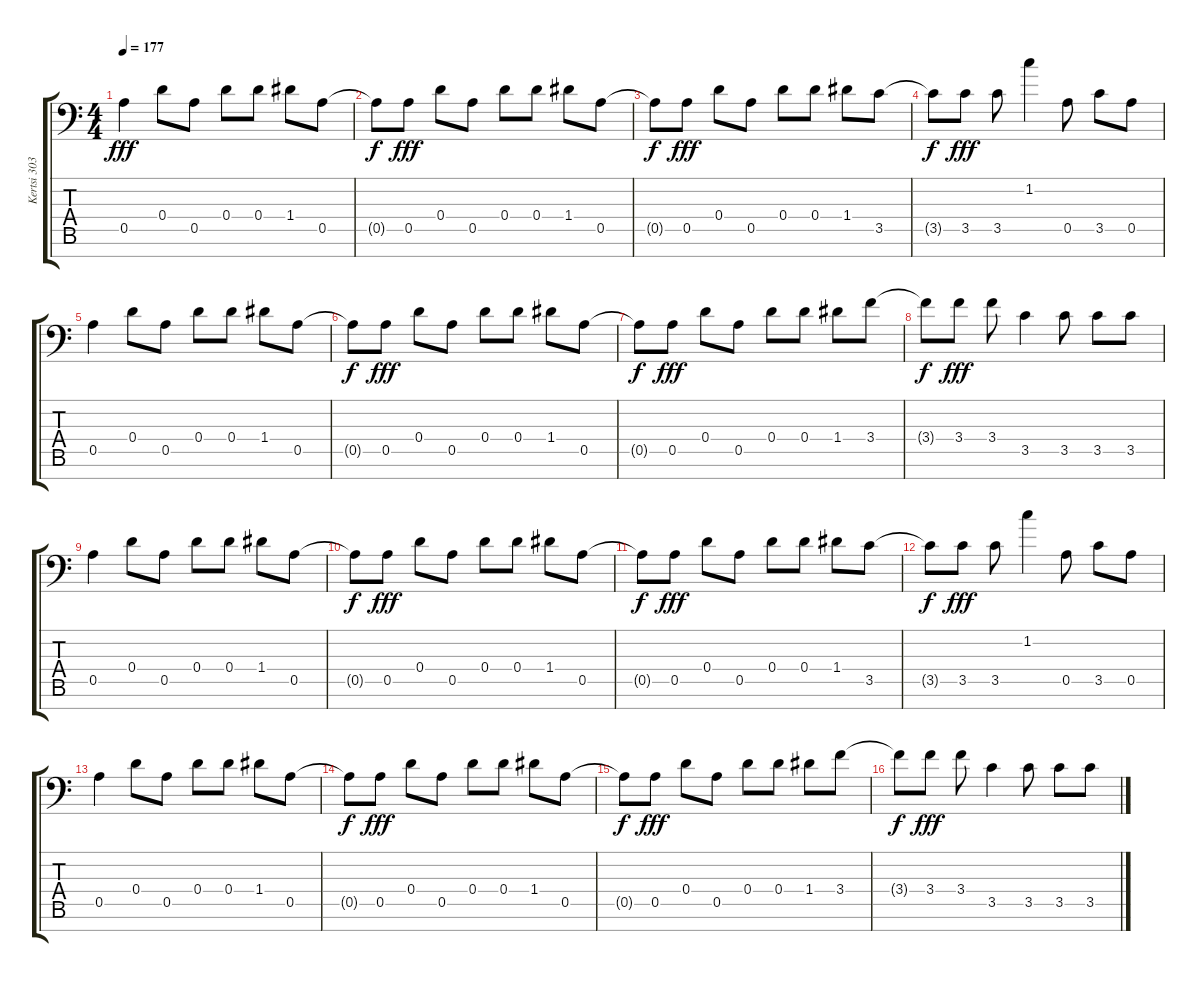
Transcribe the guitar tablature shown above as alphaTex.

\track ("Kertsi 303" "Kertsi 303") {instrument synthbass1}
\staff {score tabs}
\tuning (E4 B3 G3 D3 A2 E2 C-1) {hide}
\ts (4 4)
\tempo 177
\clef f4
\ks c
0.5.4{dy fff} 0.4.8 0.5.8 0.4.8 0.4.8 1.4.8 0.5.8 |
0.5{t}.8{dy f} 0.5.8{dy fff} 0.4.8 0.5.8 0.4.8 0.4.8 1.4.8 0.5.8 |
0.5{t}.8{dy f} 0.5.8{dy fff} 0.4.8 0.5.8 0.4.8 0.4.8 1.4.8 3.5.8 |
3.5{t}.8{dy f} 3.5.8{dy fff} 3.5.8 1.2.4 0.5.8 3.5.8 0.5.8 |
0.5.4 0.4.8 0.5.8 0.4.8 0.4.8 1.4.8 0.5.8 |
0.5{t}.8{dy f} 0.5.8{dy fff} 0.4.8 0.5.8 0.4.8 0.4.8 1.4.8 0.5.8 |
0.5{t}.8{dy f} 0.5.8{dy fff} 0.4.8 0.5.8 0.4.8 0.4.8 1.4.8 3.4.8 |
3.4{t}.8{dy f} 3.4.8{dy fff} 3.4.8 3.5.4 3.5.8 3.5.8 3.5.8 |
0.5.4 0.4.8 0.5.8 0.4.8 0.4.8 1.4.8 0.5.8 |
0.5{t}.8{dy f} 0.5.8{dy fff} 0.4.8 0.5.8 0.4.8 0.4.8 1.4.8 0.5.8 |
0.5{t}.8{dy f} 0.5.8{dy fff} 0.4.8 0.5.8 0.4.8 0.4.8 1.4.8 3.5.8 |
3.5{t}.8{dy f} 3.5.8{dy fff} 3.5.8 1.2.4 0.5.8 3.5.8 0.5.8 |
0.5.4 0.4.8 0.5.8 0.4.8 0.4.8 1.4.8 0.5.8 |
0.5{t}.8{dy f} 0.5.8{dy fff} 0.4.8 0.5.8 0.4.8 0.4.8 1.4.8 0.5.8 |
0.5{t}.8{dy f} 0.5.8{dy fff} 0.4.8 0.5.8 0.4.8 0.4.8 1.4.8 3.4.8 |
3.4{t}.8{dy f} 3.4.8{dy fff} 3.4.8 3.5.4 3.5.8 3.5.8 3.5.8
